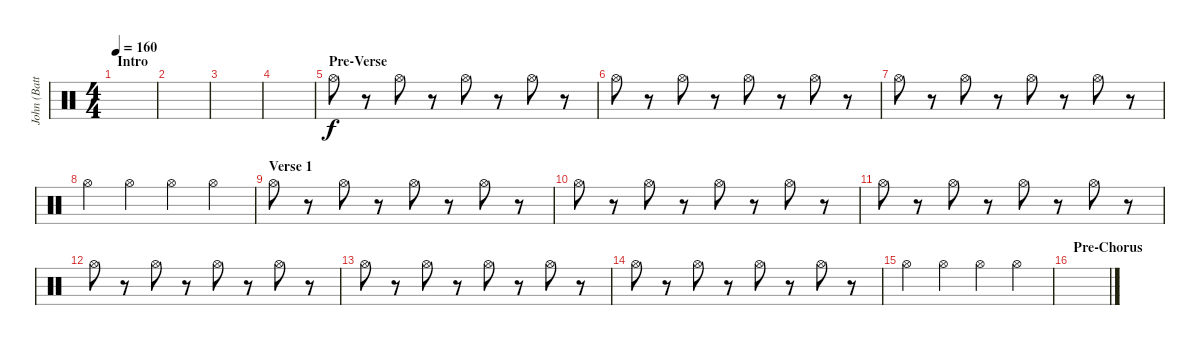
\track ("John (Batterie)" "John (Batt") {instrument percussion}
\staff {score}
\articulation defaults
\ts (4 4)
\section ("" "Intro")
\tempo 160
\clef neutral
\ks c
|
|
|
|
\section ("" "Pre-Verse")
"Hi-Hat (open)".8 r.8 "Hi-Hat (open)".8 r.8 "Hi-Hat (open)".8 r.8 "Hi-Hat (open)".8 r.8 |
"Hi-Hat (open)".8 r.8 "Hi-Hat (open)".8 r.8 "Hi-Hat (open)".8 r.8 "Hi-Hat (open)".8 r.8 |
"Hi-Hat (open)".8 r.8 "Hi-Hat (open)".8 r.8 "Hi-Hat (open)".8 r.8 "Hi-Hat (open)".8 r.8 |
"Hi-Hat (open)".4 "Hi-Hat (open)".4 "Hi-Hat (open)".4 "Hi-Hat (open)".4 |
\section ("" "Verse 1")
"Hi-Hat (open)".8 r.8 "Hi-Hat (open)".8 r.8 "Hi-Hat (open)".8 r.8 "Hi-Hat (open)".8 r.8 |
"Hi-Hat (open)".8 r.8 "Hi-Hat (open)".8 r.8 "Hi-Hat (open)".8 r.8 "Hi-Hat (open)".8 r.8 |
"Hi-Hat (open)".8 r.8 "Hi-Hat (open)".8 r.8 "Hi-Hat (open)".8 r.8 "Hi-Hat (open)".8 r.8 |
"Hi-Hat (open)".8 r.8 "Hi-Hat (open)".8 r.8 "Hi-Hat (open)".8 r.8 "Hi-Hat (open)".8 r.8 |
"Hi-Hat (open)".8 r.8 "Hi-Hat (open)".8 r.8 "Hi-Hat (open)".8 r.8 "Hi-Hat (open)".8 r.8 |
"Hi-Hat (open)".8 r.8 "Hi-Hat (open)".8 r.8 "Hi-Hat (open)".8 r.8 "Hi-Hat (open)".8 r.8 |
"Hi-Hat (open)".4 "Hi-Hat (open)".4 "Hi-Hat (open)".4 "Hi-Hat (open)".4 |
\section ("" "Pre-Chorus")
